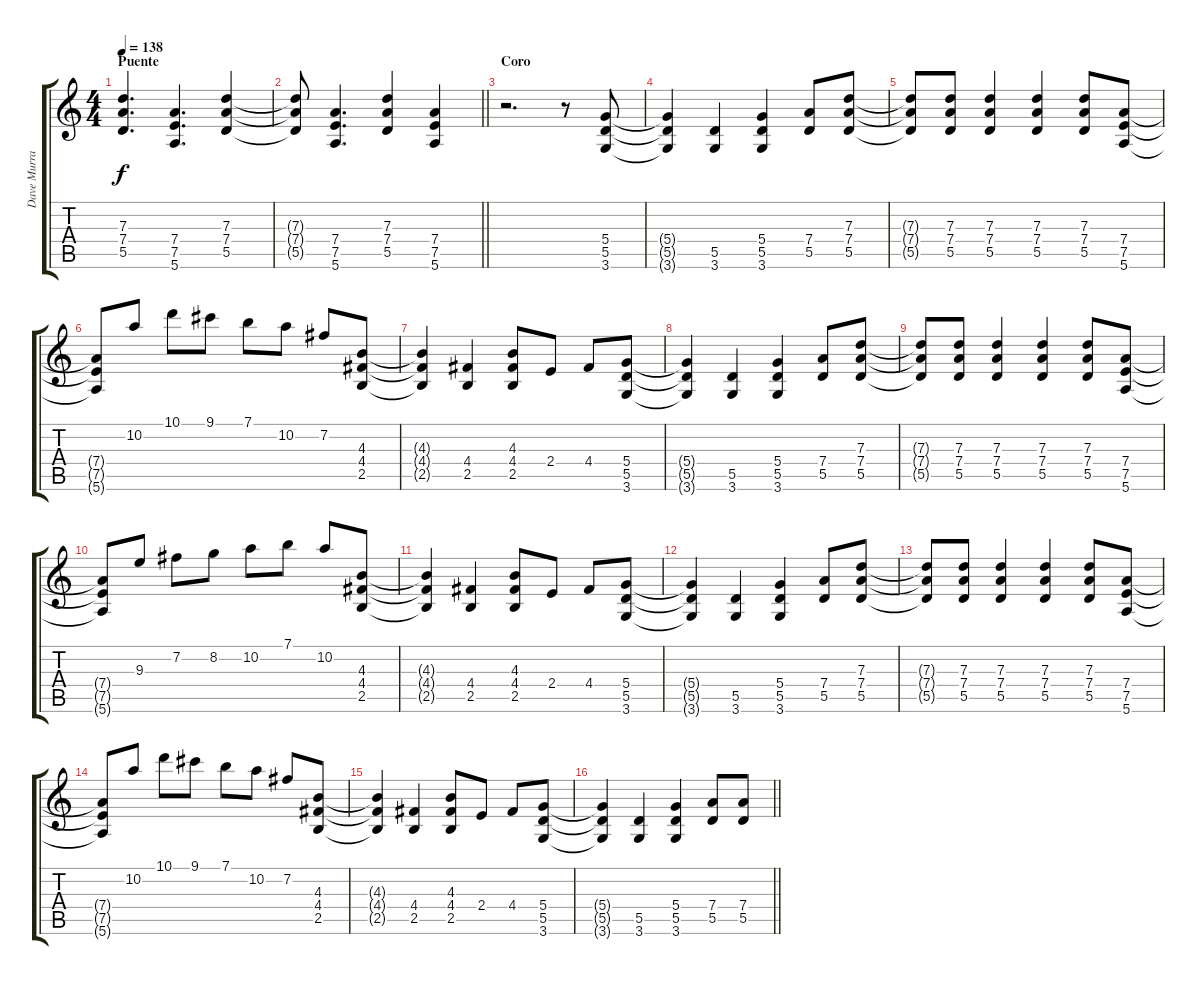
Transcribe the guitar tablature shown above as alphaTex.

\track ("Dave Murray" "Dave Murra") {instrument distortionguitar}
\staff {score tabs}
\tuning (E4 B3 G3 D3 A2 E2) {hide}
\ts (4 4)
\section ("" "Puente")
\tempo 138
\clef g2
\ks c
(7.3 7.4 5.5).4{d dy f} (7.4 7.5 5.6).4{d} (7.3 7.4 5.5).4 |
\barLineRight lightlight
(7.3{t} 7.4{t} 5.5{t}).8 (7.4 7.5 5.6).4{d} (7.3 7.4 5.5).4 (7.4 7.5 5.6).4 |
\section ("" "Coro")
r.2{d} r.8 (5.4 5.5 3.6).8 |
(5.4{t} 5.5{t} 3.6{t}).4 (5.5 3.6).4 (5.4 5.5 3.6).4 (7.4 5.5).8 (7.3 7.4 5.5).8 |
(7.3{t} 7.4{t} 5.5{t}).8 (7.3 7.4 5.5).8 (7.3 7.4 5.5).4 (7.3 7.4 5.5).4 (7.3 7.4 5.5).8 (7.4 7.5 5.6).8 |
(7.4{t} 7.5{t} 5.6{t}).8 10.2.8 10.1.8 9.1.8 7.1.8 10.2.8 7.2.8 (4.3 4.4 2.5).8 |
(4.3{t} 4.4{t} 2.5{t}).4 (4.4 2.5).4 (4.3 4.4 2.5).8 2.4.8 4.4.8 (5.4 5.5 3.6).8 |
(5.4{t} 5.5{t} 3.6{t}).4 (5.5 3.6).4 (5.4 5.5 3.6).4 (7.4 5.5).8 (7.3 7.4 5.5).8 |
(7.3{t} 7.4{t} 5.5{t}).8 (7.3 7.4 5.5).8 (7.3 7.4 5.5).4 (7.3 7.4 5.5).4 (7.3 7.4 5.5).8 (7.4 7.5 5.6).8 |
(7.4{t} 7.5{t} 5.6{t}).8 9.3.8 7.2.8 8.2.8 10.2.8 7.1.8 10.2.8 (4.3 4.4 2.5).8 |
(4.3{t} 4.4{t} 2.5{t}).4 (4.4 2.5).4 (4.3 4.4 2.5).8 2.4.8 4.4.8 (5.4 5.5 3.6).8 |
(5.4{t} 5.5{t} 3.6{t}).4 (5.5 3.6).4 (5.4 5.5 3.6).4 (7.4 5.5).8 (7.3 7.4 5.5).8 |
(7.3{t} 7.4{t} 5.5{t}).8 (7.3 7.4 5.5).8 (7.3 7.4 5.5).4 (7.3 7.4 5.5).4 (7.3 7.4 5.5).8 (7.4 7.5 5.6).8 |
(7.4{t} 7.5{t} 5.6{t}).8 10.2.8 10.1.8 9.1.8 7.1.8 10.2.8 7.2.8 (4.3 4.4 2.5).8 |
(4.3{t} 4.4{t} 2.5{t}).4 (4.4 2.5).4 (4.3 4.4 2.5).8 2.4.8 4.4.8 (5.4 5.5 3.6).8 |
\barLineRight lightlight
(5.4{t} 5.5{t} 3.6{t}).4 (5.5 3.6).4 (5.4 5.5 3.6).4 (7.4 5.5).8 (7.4 5.5).8
